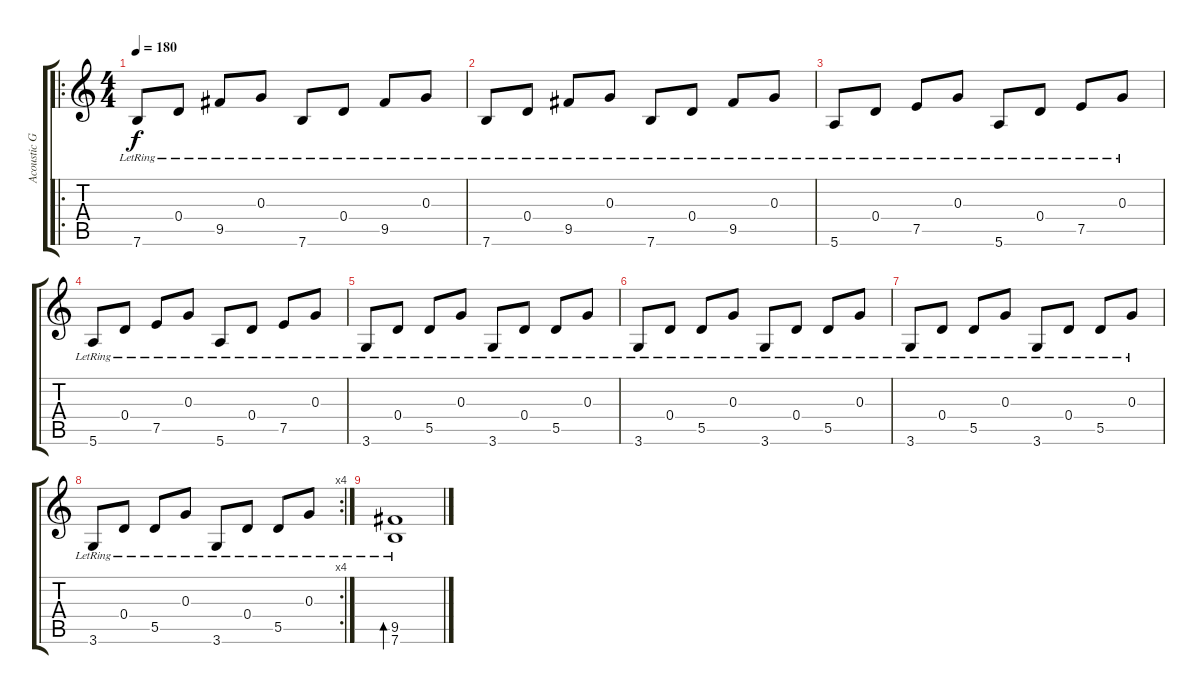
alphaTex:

\track ("Acoustic Guitar 1" "Acoustic G") {instrument acousticguitarnylon}
\staff {score tabs}
\tuning (E4 B3 G3 D3 A2 E2) {hide}
\ro
\ts (4 4)
\tempo 180
\clef g2
\ks c
7.6{lr}.8{dy f} 0.4{lr}.8 9.5{lr}.8 0.3{lr}.8 7.6{lr}.8 0.4{lr}.8 9.5{lr}.8 0.3{lr}.8 |
7.6{lr}.8 0.4{lr}.8 9.5{lr}.8 0.3{lr}.8 7.6{lr}.8 0.4{lr}.8 9.5{lr}.8 0.3{lr}.8 |
5.6{lr}.8 0.4{lr}.8 7.5{lr}.8 0.3{lr}.8 5.6{lr}.8 0.4{lr}.8 7.5{lr}.8 0.3{lr}.8 |
5.6{lr}.8 0.4{lr}.8 7.5{lr}.8 0.3{lr}.8 5.6{lr}.8 0.4{lr}.8 7.5{lr}.8 0.3{lr}.8 |
3.6{lr}.8 0.4{lr}.8 5.5{lr}.8 0.3{lr}.8 3.6{lr}.8 0.4{lr}.8 5.5{lr}.8 0.3{lr}.8 |
3.6{lr}.8 0.4{lr}.8 5.5{lr}.8 0.3{lr}.8 3.6{lr}.8 0.4{lr}.8 5.5{lr}.8 0.3{lr}.8 |
3.6{lr}.8 0.4{lr}.8 5.5{lr}.8 0.3{lr}.8 3.6{lr}.8 0.4{lr}.8 5.5{lr}.8 0.3{lr}.8 |
\rc 4
3.6{lr}.8 0.4{lr}.8 5.5{lr}.8 0.3{lr}.8 3.6{lr}.8 0.4{lr}.8 5.5{lr}.8 0.3{lr}.8 |
(9.5{lr} 7.6{lr}).1{bd 30}
